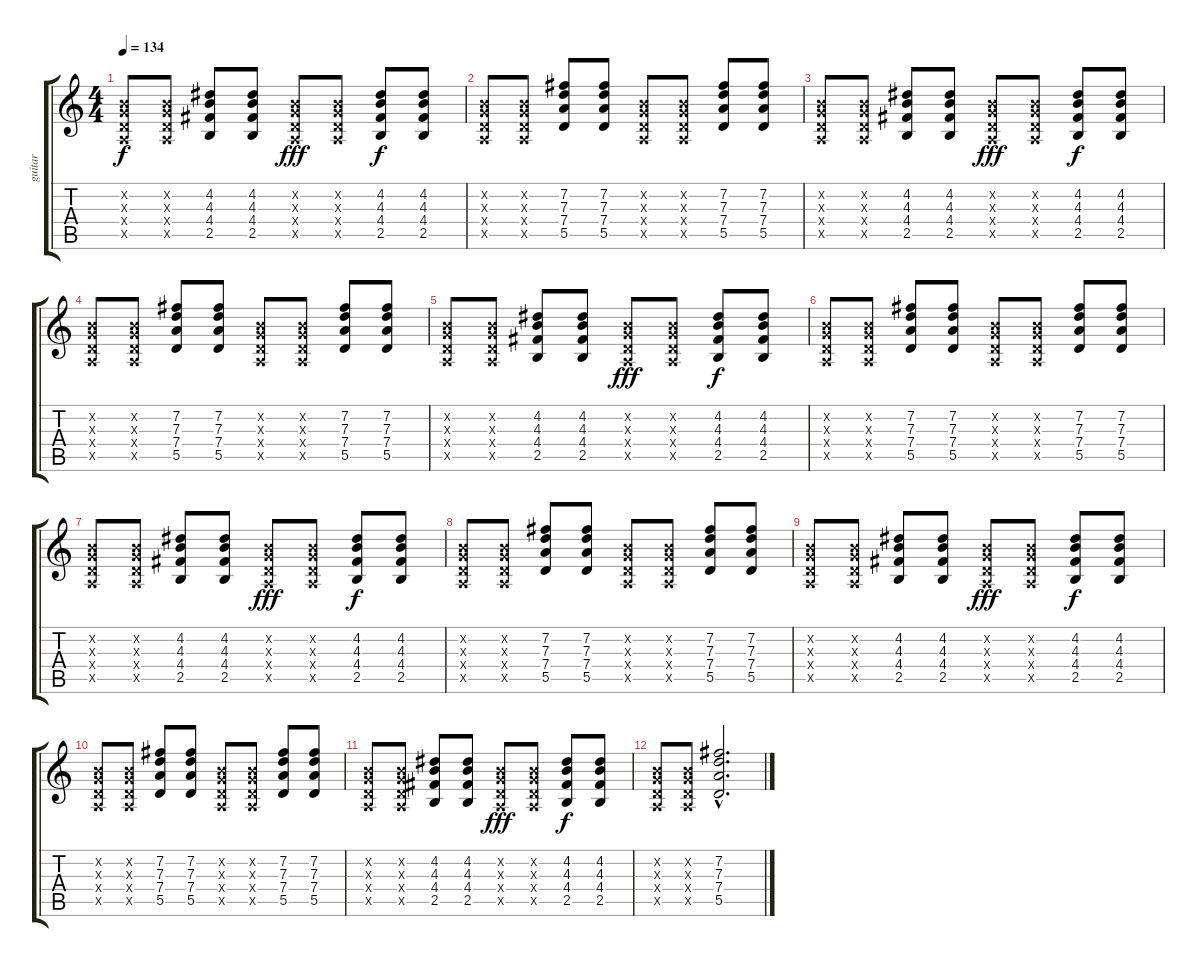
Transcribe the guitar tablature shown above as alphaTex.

\track ("guitar" "guitar") {instrument distortionguitar}
\staff {score tabs}
\tuning (E4 B3 G3 D3 A2 E2) {hide}
\ts (4 4)
\tempo 134
\clef g2
\ks c
(0.2{x} 0.3{x} 0.4{x} 0.5{x}).8{dy f} (0.2{x} 0.3{x} 0.4{x} 0.5{x}).8 (4.2 4.3 4.4 2.5).8 (4.2 4.3 4.4 2.5).8 (0.2{x} 0.3{x} 0.4{x} 0.5{x}).8{dy fff} (0.2{x} 0.3{x} 0.4{x} 0.5{x}).8 (4.2 4.3 4.4 2.5).8{dy f} (4.2 4.3 4.4 2.5).8 |
(0.2{x} 0.3{x} 0.4{x} 0.5{x}).8 (0.2{x} 0.3{x} 0.4{x} 0.5{x}).8 (7.2 7.3 7.4 5.5).8 (7.2 7.3 7.4 5.5).8 (0.2{x} 0.3{x} 0.4{x} 0.5{x}).8 (0.2{x} 0.3{x} 0.4{x} 0.5{x}).8 (7.2 7.3 7.4 5.5).8 (7.2 7.3 7.4 5.5).8 |
(0.2{x} 0.3{x} 0.4{x} 0.5{x}).8 (0.2{x} 0.3{x} 0.4{x} 0.5{x}).8 (4.2 4.3 4.4 2.5).8 (4.2 4.3 4.4 2.5).8 (0.2{x} 0.3{x} 0.4{x} 0.5{x}).8{dy fff} (0.2{x} 0.3{x} 0.4{x} 0.5{x}).8 (4.2 4.3 4.4 2.5).8{dy f} (4.2 4.3 4.4 2.5).8 |
(0.2{x} 0.3{x} 0.4{x} 0.5{x}).8 (0.2{x} 0.3{x} 0.4{x} 0.5{x}).8 (7.2 7.3 7.4 5.5).8 (7.2 7.3 7.4 5.5).8 (0.2{x} 0.3{x} 0.4{x} 0.5{x}).8 (0.2{x} 0.3{x} 0.4{x} 0.5{x}).8 (7.2 7.3 7.4 5.5).8 (7.2 7.3 7.4 5.5).8 |
(0.2{x} 0.3{x} 0.4{x} 0.5{x}).8 (0.2{x} 0.3{x} 0.4{x} 0.5{x}).8 (4.2 4.3 4.4 2.5).8 (4.2 4.3 4.4 2.5).8 (0.2{x} 0.3{x} 0.4{x} 0.5{x}).8{dy fff} (0.2{x} 0.3{x} 0.4{x} 0.5{x}).8 (4.2 4.3 4.4 2.5).8{dy f} (4.2 4.3 4.4 2.5).8 |
(0.2{x} 0.3{x} 0.4{x} 0.5{x}).8 (0.2{x} 0.3{x} 0.4{x} 0.5{x}).8 (7.2 7.3 7.4 5.5).8 (7.2 7.3 7.4 5.5).8 (0.2{x} 0.3{x} 0.4{x} 0.5{x}).8 (0.2{x} 0.3{x} 0.4{x} 0.5{x}).8 (7.2 7.3 7.4 5.5).8 (7.2 7.3 7.4 5.5).8 |
(0.2{x} 0.3{x} 0.4{x} 0.5{x}).8 (0.2{x} 0.3{x} 0.4{x} 0.5{x}).8 (4.2 4.3 4.4 2.5).8 (4.2 4.3 4.4 2.5).8 (0.2{x} 0.3{x} 0.4{x} 0.5{x}).8{dy fff} (0.2{x} 0.3{x} 0.4{x} 0.5{x}).8 (4.2 4.3 4.4 2.5).8{dy f} (4.2 4.3 4.4 2.5).8 |
(0.2{x} 0.3{x} 0.4{x} 0.5{x}).8 (0.2{x} 0.3{x} 0.4{x} 0.5{x}).8 (7.2 7.3 7.4 5.5).8 (7.2 7.3 7.4 5.5).8 (0.2{x} 0.3{x} 0.4{x} 0.5{x}).8 (0.2{x} 0.3{x} 0.4{x} 0.5{x}).8 (7.2 7.3 7.4 5.5).8 (7.2 7.3 7.4 5.5).8 |
(0.2{x} 0.3{x} 0.4{x} 0.5{x}).8 (0.2{x} 0.3{x} 0.4{x} 0.5{x}).8 (4.2 4.3 4.4 2.5).8 (4.2 4.3 4.4 2.5).8 (0.2{x} 0.3{x} 0.4{x} 0.5{x}).8{dy fff} (0.2{x} 0.3{x} 0.4{x} 0.5{x}).8 (4.2 4.3 4.4 2.5).8{dy f} (4.2 4.3 4.4 2.5).8 |
(0.2{x} 0.3{x} 0.4{x} 0.5{x}).8 (0.2{x} 0.3{x} 0.4{x} 0.5{x}).8 (7.2 7.3 7.4 5.5).8 (7.2 7.3 7.4 5.5).8 (0.2{x} 0.3{x} 0.4{x} 0.5{x}).8 (0.2{x} 0.3{x} 0.4{x} 0.5{x}).8 (7.2 7.3 7.4 5.5).8 (7.2 7.3 7.4 5.5).8 |
(0.2{x} 0.3{x} 0.4{x} 0.5{x}).8 (0.2{x} 0.3{x} 0.4{x} 0.5{x}).8 (4.2 4.3 4.4 2.5).8 (4.2 4.3 4.4 2.5).8 (0.2{x} 0.3{x} 0.4{x} 0.5{x}).8{dy fff} (0.2{x} 0.3{x} 0.4{x} 0.5{x}).8 (4.2 4.3 4.4 2.5).8{dy f} (4.2 4.3 4.4 2.5).8 |
(0.2{x} 0.3{x} 0.4{x} 0.5{x}).8 (0.2{x} 0.3{x} 0.4{x} 0.5{x}).8 (7.2{hac} 7.3{hac} 7.4{hac} 5.5{hac}).2{d}
